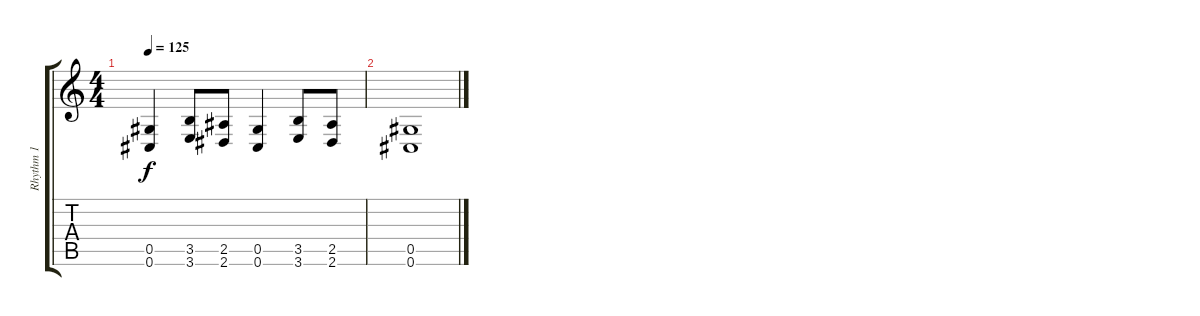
\track ("Rhythm 1" "Rhythm 1") {instrument distortionguitar}
\staff {score tabs}
\tuning (Eb4 Bb3 Gb3 Db3 Ab2 Db2) {hide}
\ts (4 4)
\tempo 125
\clef g2
\ks c
(0.5 0.6).4{dy f} (3.5 3.6).8 (2.5 2.6).8 (0.5 0.6).4 (3.5 3.6).8 (2.5 2.6).8 |
(0.5 0.6).1
